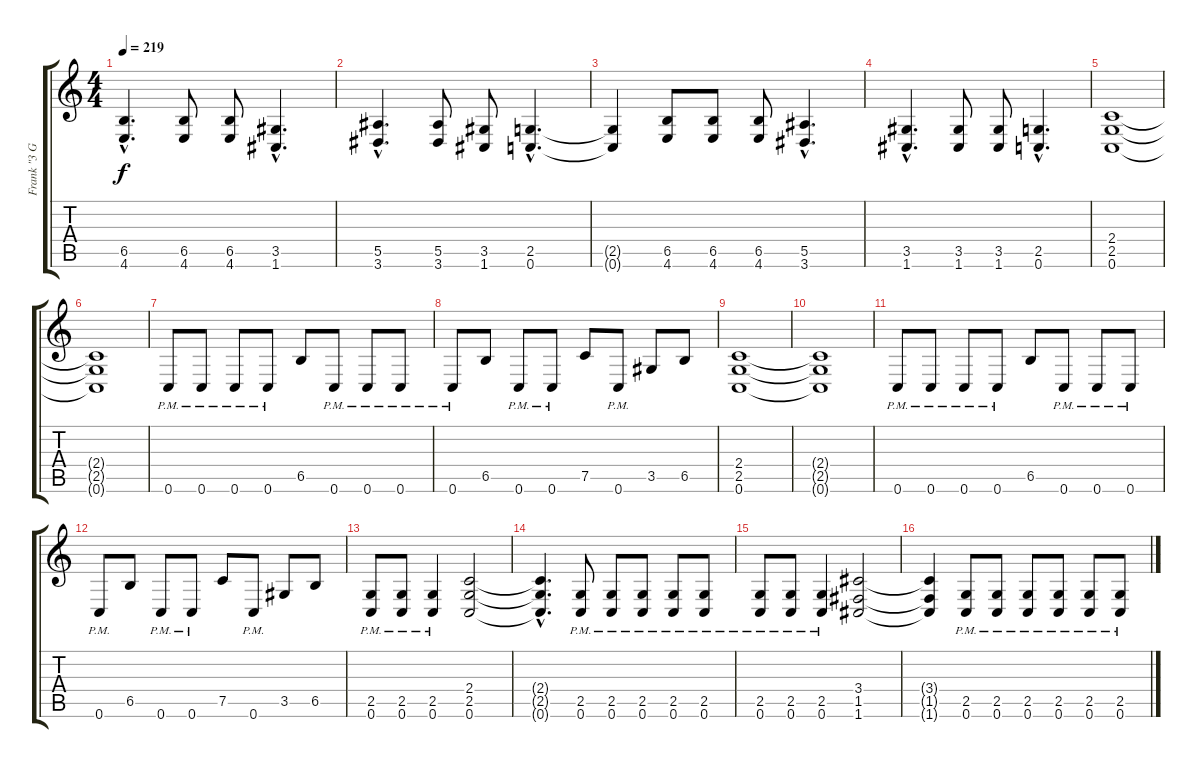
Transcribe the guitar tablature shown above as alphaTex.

\track ("Frank \"3 Gun\" Novinec (Guitar)" "Frank \"3 G") {instrument distortionguitar}
\staff {score tabs}
\tuning (C4 G3 Eb3 Bb2 F2 C2) {hide}
\ts (4 4)
\tempo 219
\clef g2
\ks c
(6.5{hac} 4.6{hac}).4{d dy f} (6.5 4.6).8 (6.5 4.6).8 (3.5{hac} 1.6{hac}).4{d} |
(5.5{hac} 3.6{hac}).4{d} (5.5 3.6).8 (3.5 1.6).8 (2.5{hac} 0.6{hac}).4{d} |
(2.5{t} 0.6{t}).4 (6.5 4.6).8 (6.5 4.6).8 (6.5 4.6).8 (5.5{hac} 3.6{hac}).4{d} |
(3.5{hac} 1.6{hac}).4{d} (3.5 1.6).8 (3.5 1.6).8 (2.5{hac} 0.6{hac}).4{d} |
(2.4 2.5 0.6).1 |
(2.4{t} 2.5{t} 0.6{t}).1 |
0.6{pm}.8 0.6{pm}.8 0.6{pm}.8 0.6{pm}.8 6.5.8 0.6{pm}.8 0.6{pm}.8 0.6{pm}.8 |
0.6{pm}.8 6.5.8 0.6{pm}.8 0.6{pm}.8 7.5.8 0.6{pm}.8 3.5.8 6.5.8 |
(2.4 2.5 0.6).1 |
(2.4{t} 2.5{t} 0.6{t}).1 |
0.6{pm}.8 0.6{pm}.8 0.6{pm}.8 0.6{pm}.8 6.5.8 0.6{pm}.8 0.6{pm}.8 0.6{pm}.8 |
0.6{pm}.8 6.5.8 0.6{pm}.8 0.6{pm}.8 7.5.8 0.6{pm}.8 3.5.8 6.5.8 |
(2.5{pm} 0.6{pm}).8 (2.5{pm} 0.6{pm}).8 (2.5{pm} 0.6{pm}).4 (2.4 2.5 0.6).2 |
(2.4{hac t} 2.5{hac t} 0.6{hac t}).4{d} (2.5{pm} 0.6{pm}).8 (2.5{pm} 0.6{pm}).8 (2.5{pm} 0.6{pm}).8 (2.5{pm} 0.6{pm}).8 (2.5{pm} 0.6{pm}).8 |
(2.5{pm} 0.6{pm}).8 (2.5{pm} 0.6{pm}).8 (2.5{pm} 0.6{pm}).4 (3.4 1.5 1.6).2 |
(3.4{t} 1.5{t} 1.6{t}).4 (2.5{pm} 0.6{pm}).8 (2.5{pm} 0.6{pm}).8 (2.5{pm} 0.6{pm}).8 (2.5{pm} 0.6{pm}).8 (2.5{pm} 0.6{pm}).8 (2.5{pm} 0.6{pm}).8
